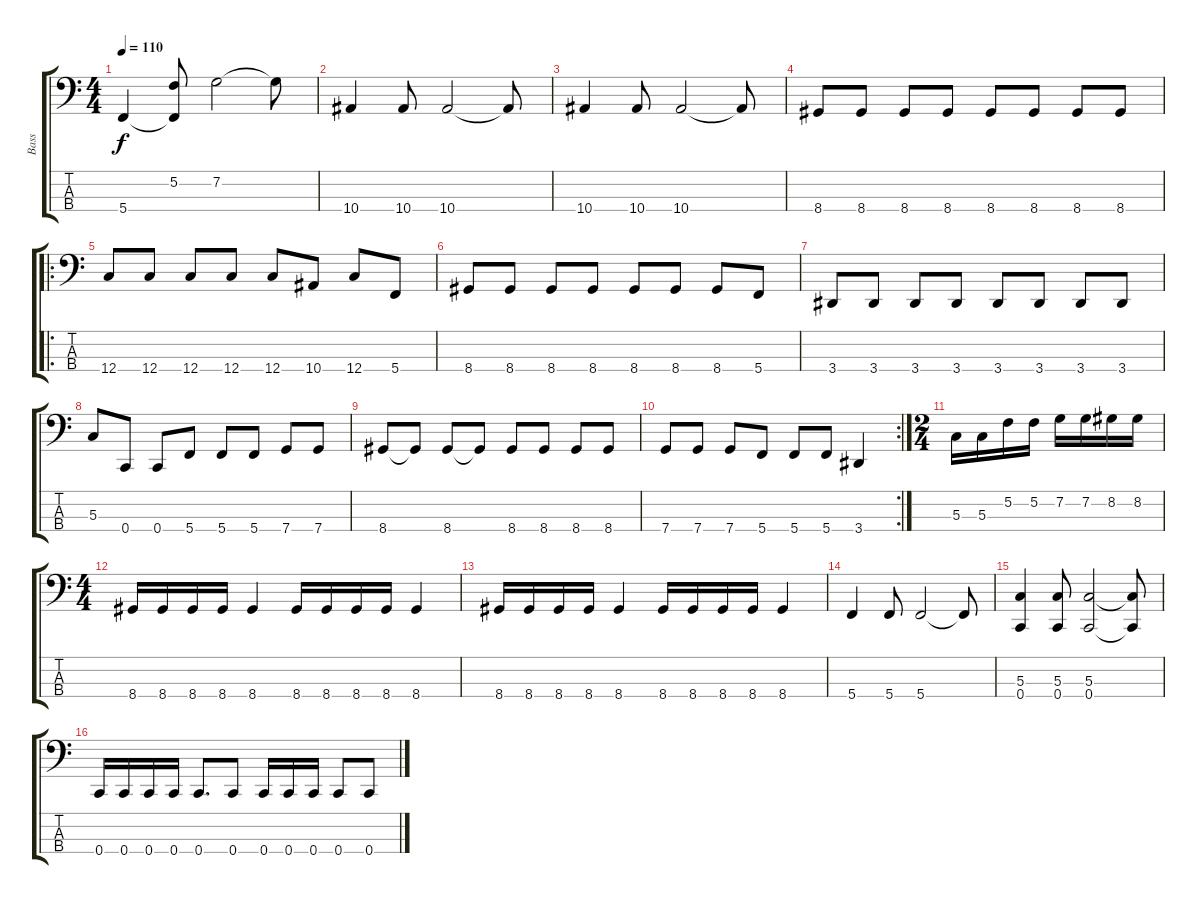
\track ("Bass" "Bass") {instrument electricbassfinger}
\staff {score tabs}
\tuning (F2 C2 G1 C1) {hide}
\ts (4 4)
\tempo 110
\clef f4
\ks c
5.4.4{dy f} (5.2 5.4{t}).8 7.2.2 7.2{t}.8 |
10.4.4 10.4.8 10.4.2 10.4{t}.8 |
10.4.4 10.4.8 10.4.2 10.4{t}.8 |
8.4.8 8.4.8 8.4.8 8.4.8 8.4.8 8.4.8 8.4.8 8.4.8 |
\ro
12.4.8 12.4.8 12.4.8 12.4.8 12.4.8 10.4.8 12.4.8 5.4.8 |
8.4.8 8.4.8 8.4.8 8.4.8 8.4.8 8.4.8 8.4.8 5.4.8 |
3.4.8 3.4.8 3.4.8 3.4.8 3.4.8 3.4.8 3.4.8 3.4.8 |
5.3.8 0.4.8 0.4.8 5.4.8 5.4.8 5.4.8 7.4.8 7.4.8 |
8.4.8 8.4{t}.8 8.4.8 8.4{t}.8 8.4.8 8.4.8 8.4.8 8.4.8 |
\rc 2
7.4.8 7.4.8 7.4.8 5.4.8 5.4.8 5.4.8 3.4.4 |
\ts (2 4)
5.3.16 5.3.16 5.2.16 5.2.16 7.2.16 7.2.16 8.2.16 8.2.16 |
\ts (4 4)
8.4.16 8.4.16 8.4.16 8.4.16 8.4.4 8.4.16 8.4.16 8.4.16 8.4.16 8.4.4 |
8.4.16 8.4.16 8.4.16 8.4.16 8.4.4 8.4.16 8.4.16 8.4.16 8.4.16 8.4.4 |
5.4.4 5.4.8 5.4.2 5.4{t}.8 |
(5.3 0.4).4 (5.3 0.4).8 (5.3 0.4).2 (5.3{t} 0.4{t}).8 |
0.4.16 0.4.16 0.4.16 0.4.16 0.4.8{d} 0.4.8 0.4.16 0.4.16 0.4.16 0.4.8 0.4.8
